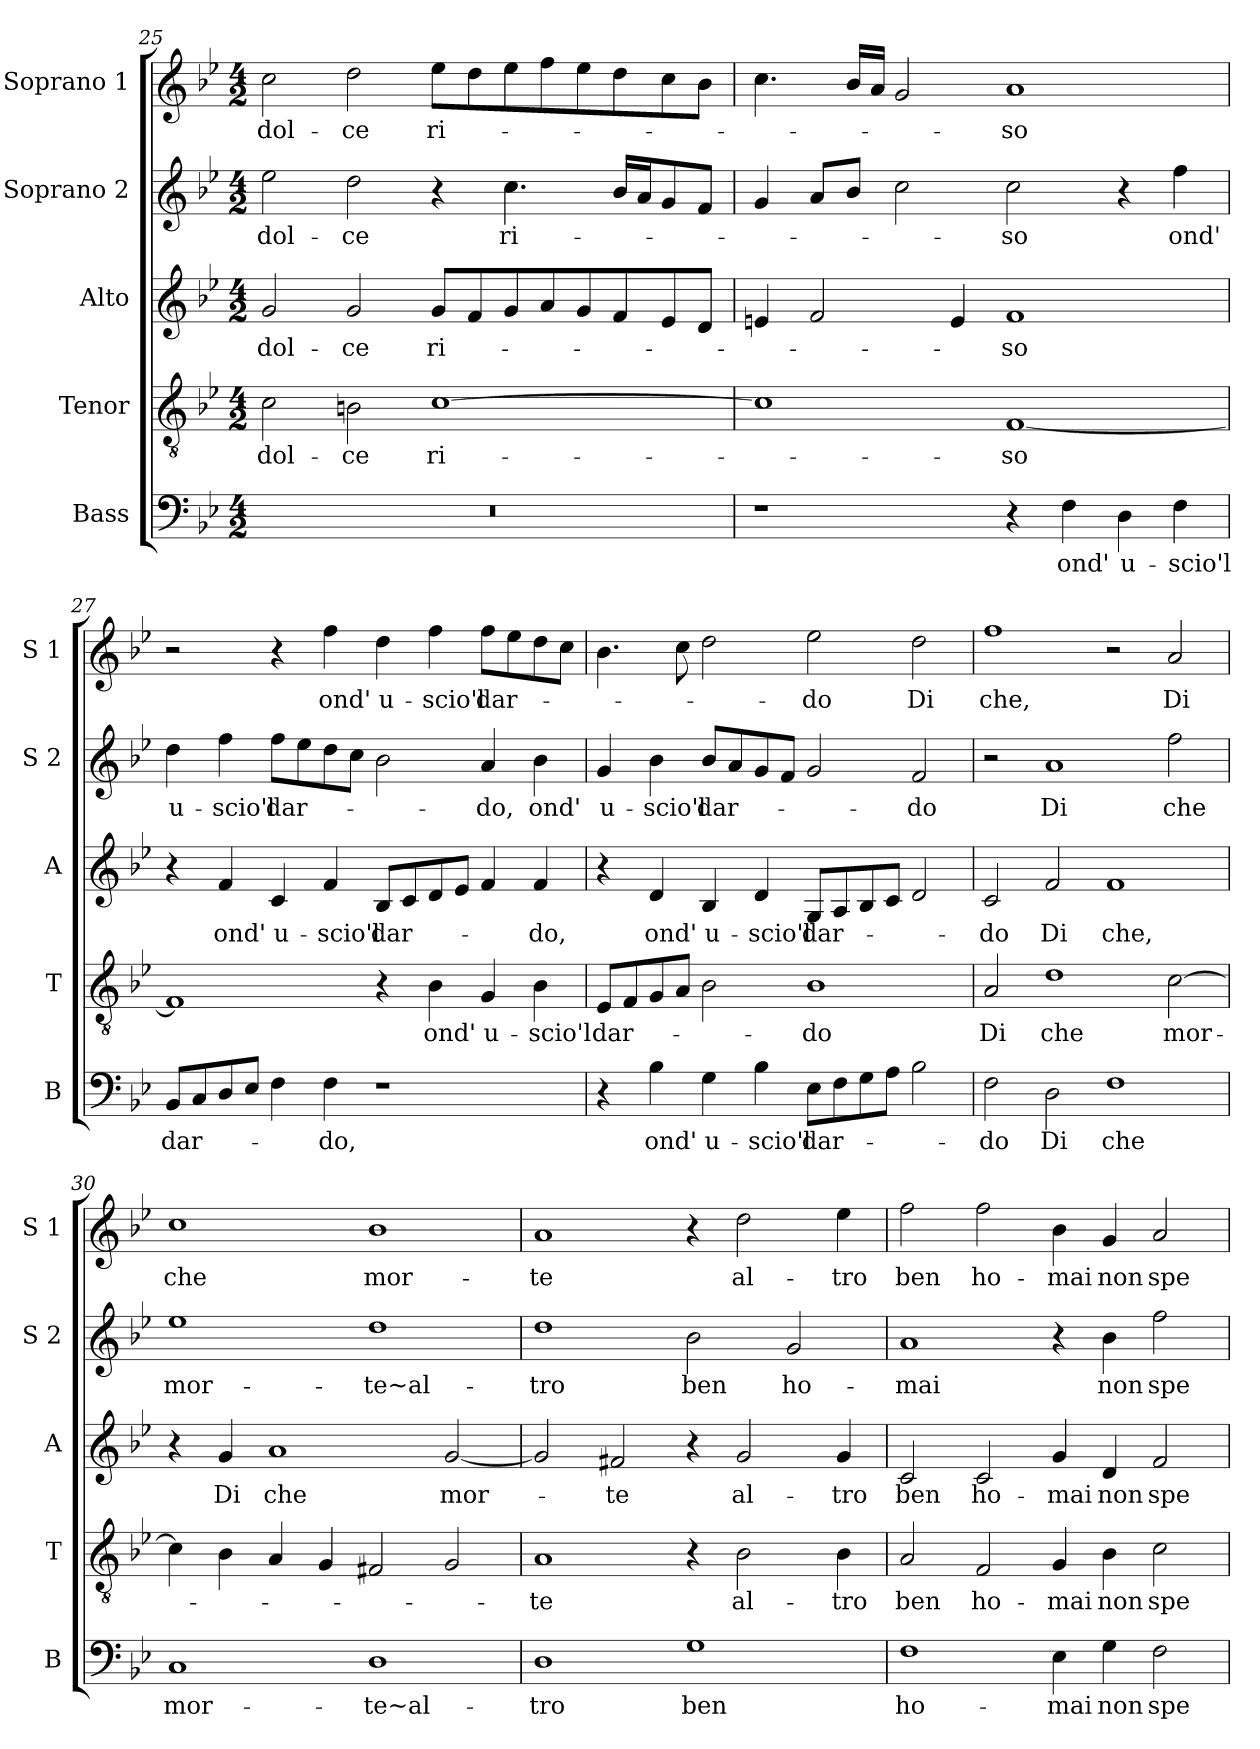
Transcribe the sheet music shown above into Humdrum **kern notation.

**kern	**text	**kern	**text	**kern	**text	**kern	**text	**kern	**text
*part5	*part5	*part4	*part4	*part3	*part3	*part2	*part2	*part1	*part1
*staff5	*staff5	*staff4	*staff4	*staff3	*staff3	*staff2	*staff2	*staff1	*staff1
*I"Bass	*	*I"Tenor	*	*I"Alto	*	*I"Soprano 2	*	*I"Soprano 1	*
*I'B	*	*I'T	*	*I'A	*	*I'S 2	*	*I'S 1	*
!!LO:LB:g=z
*clefF4	*	*clefGv2	*	*clefG2	*	*clefG2	*	*clefG2	*
*k[b-e-]	*	*k[b-e-]	*	*k[b-e-]	*	*k[b-e-]	*	*k[b-e-]	*
*B-:	*	*B-:	*	*B-:	*	*B-:	*	*B-:	*
*M4/2	*	*M4/2	*	*M4/2	*	*M4/2	*	*M4/2	*
=25	=25	=25	=25	=25	=25	=25	=25	=25	=25
!	!	!	!LO:LY:b	!	!LO:LY:b	!	!LO:LY:b	!	!LO:LY:b
0r	.	2c\	dol-	2g/	dol-	2ee-\	dol-	2cc\	dol-
!	!	!	!LO:LY:b	!	!LO:LY:b	!	!LO:LY:b	!	!LO:LY:b
.	.	2Bn\	-ce	2g/	-ce	2dd\	-ce	2dd\	-ce
!	!	!	!LO:LY:b	!	!LO:LY:b	!	!	!	!LO:LY:b
.	.	[1c	ri-	8g/L	ri-	4r	.	8ee-\L	ri-
.	.	.	.	8f/	.	.	.	8dd\	.
!	!	!	!	!	!	!	!LO:LY:b	!	!
.	.	.	.	8g/	.	4.cc\	ri-	8ee-\	.
.	.	.	.	8a/	.	.	.	8ff\	.
.	.	.	.	8g/	.	.	.	8ee-\	.
.	.	.	.	8f/	.	16b-/LL	.	8dd\	.
.	.	.	.	.	.	16a/J	.	.	.
.	.	.	.	8e-/	.	8g/	.	8cc\	.
.	.	.	.	8d/J	.	8f/J	.	8b-\J	.
=26	=26	=26	=26	=26	=26	=26	=26	=26	=26
1r	.	1c]	.	4en/	.	4g/	.	4.cc\	.
.	.	.	.	2f/	.	8a/L	.	.	.
.	.	.	.	.	.	8b-/J	.	16b-/LL	.
.	.	.	.	.	.	.	.	16a/JJ	.
.	.	.	.	.	.	2cc\	.	2g/	.
.	.	.	.	4e/	.	.	.	.	.
!	!	!	!LO:LY:b	!	!LO:LY:b	!	!LO:LY:b	!	!LO:LY:b
4r	.	[1F	-so	1f	-so	2cc\	-so	1a	-so
!	!LO:LY:b	!	!	!	!	!	!	!	!
4F\	ond'	.	.	.	.	.	.	.	.
!	!LO:LY:b	!	!	!	!	!	!	!	!
4D\	u-	.	.	.	.	4r	.	.	.
!	!LO:LY:b	!	!	!	!	!	!LO:LY:b	!	!
4F\	-scio'l	.	.	.	.	4ff\	ond'	.	.
=27	=27	=27	=27	=27	=27	=27	=27	=27	=27
!	!LO:LY:b	!	!	!	!	!	!LO:LY:b	!	!
8BB-/L	dar-	1F]	.	4r	.	4dd\	u-	2r	.
8C/	.	.	.	.	.	.	.	.	.
!	!	!	!	!	!LO:LY:b	!	!LO:LY:b	!	!
8D/	.	.	.	4f/	ond'	4ff\	-scio'l	.	.
8E-/J	.	.	.	.	.	.	.	.	.
!	!	!	!	!	!LO:LY:b	!	!LO:LY:b	!	!
4F\	.	.	.	4c/	u-	8ff\L	dar-	4r	.
.	.	.	.	.	.	8ee-\	.	.	.
!	!LO:LY:b	!	!	!	!LO:LY:b	!	!	!	!LO:LY:b
4F\	-do,	.	.	4f/	-scio'l	8dd\	.	4ff\	ond'
.	.	.	.	.	.	8cc\J	.	.	.
!	!	!	!	!	!LO:LY:b	!	!	!	!LO:LY:b
1r	.	4r	.	8B-/L	dar-	2b-\	.	4dd\	u-
.	.	.	.	8c/	.	.	.	.	.
!	!	!	!LO:LY:b	!	!	!	!	!	!LO:LY:b
.	.	4B-\	ond'	8d/	.	.	.	4ff\	-scio'l
.	.	.	.	8e-/J	.	.	.	.	.
!	!	!	!LO:LY:b	!	!	!	!LO:LY:b	!	!LO:LY:b
.	.	4G/	u-	4f/	.	4a/	-do,	8ff\L	dar-
.	.	.	.	.	.	.	.	8ee-\	.
!	!	!	!LO:LY:b	!	!LO:LY:b	!	!LO:LY:b	!	!
.	.	4B-\	-scio'l	4f/	-do,	4b-\	ond'	8dd\	.
.	.	.	.	.	.	.	.	8cc\J	.
!!LO:LB:g=z
=28	=28	=28	=28	=28	=28	=28	=28	=28	=28
!	!	!	!LO:LY:b	!	!	!	!LO:LY:b	!	!
4r	.	8E-/L	dar-	4r	.	4g/	u-	4.b-\	.
.	.	8F/	.	.	.	.	.	.	.
!	!LO:LY:b	!	!	!	!LO:LY:b	!	!LO:LY:b	!	!
4B-\	ond'	8G/	.	4d/	ond'	4b-\	-scio'l	.	.
.	.	8A/J	.	.	.	.	.	8cc\	.
!	!LO:LY:b	!	!	!	!LO:LY:b	!	!LO:LY:b	!	!
4G\	u-	2B-\	.	4B-/	u-	8b-/L	dar-	2dd\	.
.	.	.	.	.	.	8a/	.	.	.
!	!LO:LY:b	!	!	!	!LO:LY:b	!	!	!	!
4B-\	-scio'l	.	.	4d/	-scio'l	8g/	.	.	.
.	.	.	.	.	.	8f/J	.	.	.
!	!LO:LY:b	!	!LO:LY:b	!	!LO:LY:b	!	!	!	!LO:LY:b
8E-\L	dar-	1B-	-do	8G/L	dar-	2g/	.	2ee-\	-do
8F\	.	.	.	8A/	.	.	.	.	.
8G\	.	.	.	8B-/	.	.	.	.	.
8A\J	.	.	.	8c/J	.	.	.	.	.
!	!	!	!	!	!	!	!LO:LY:b	!	!LO:LY:b
2B-\	.	.	.	2d/	.	2f/	-do	2dd\	Di
=29	=29	=29	=29	=29	=29	=29	=29	=29	=29
!	!LO:LY:b	!	!LO:LY:b	!	!LO:LY:b	!	!	!	!LO:LY:b
2F\	-do	2A/	Di	2c/	-do	2r	.	1ff	che,
!	!LO:LY:b	!	!LO:LY:b	!	!LO:LY:b	!	!LO:LY:b	!	!
2D\	Di	1d	che	2f/	Di	1a	Di	.	.
!	!LO:LY:b	!	!	!	!LO:LY:b	!	!	!	!
1F	che	.	.	1f	che,	.	.	2r	.
!	!	!	!LO:LY:b	!	!	!	!LO:LY:b	!	!LO:LY:b
.	.	[2c\	mor-	.	.	2ff\	che	2a/	Di
=30	=30	=30	=30	=30	=30	=30	=30	=30	=30
!	!LO:LY:b	!	!	!	!	!	!LO:LY:b	!	!LO:LY:b
1C	mor-	4c\]	.	4r	.	1ee-	mor-	1cc	che
!	!	!	!	!	!LO:LY:b	!	!	!	!
.	.	4B-\	.	4g/	Di	.	.	.	.
!	!	!	!	!	!LO:LY:b	!	!	!	!
.	.	4A/	.	1a	che	.	.	.	.
.	.	4G/	.	.	.	.	.	.	.
!	!LO:LY:b	!	!	!	!	!	!LO:LY:b	!	!LO:LY:b
1D	-te~al-	2F#X/	.	.	.	1dd	-te~al-	1b-	mor-
!	!	!	!	!	!LO:LY:b	!	!	!	!
.	.	2G/	.	[2g/	mor-	.	.	.	.
!!LO:PB:g=z
=31	=31	=31	=31	=31	=31	=31	=31	=31	=31
!	!LO:LY:b	!	!LO:LY:b	!	!	!	!LO:LY:b	!	!LO:LY:b
1D	-tro	1A	-te	2g/]	.	1dd	-tro	1a	-te
!	!	!	!	!	!LO:LY:b	!	!	!	!
.	.	.	.	2f#X/	-te	.	.	.	.
!	!LO:LY:b	!	!	!	!	!	!LO:LY:b	!	!
1G	ben	4r	.	4r	.	2b-\	ben	4r	.
!	!	!	!LO:LY:b	!	!LO:LY:b	!	!	!	!LO:LY:b
.	.	2B-\	al-	2g/	al-	.	.	2dd\	al-
!	!	!	!	!	!	!	!LO:LY:b	!	!
.	.	.	.	.	.	2g/	ho-	.	.
!	!	!	!LO:LY:b	!	!LO:LY:b	!	!	!	!LO:LY:b
.	.	4B-\	-tro	4g/	-tro	.	.	4ee-\	-tro
=32	=32	=32	=32	=32	=32	=32	=32	=32	=32
!	!LO:LY:b	!	!LO:LY:b	!	!LO:LY:b	!	!LO:LY:b	!	!LO:LY:b
1F	ho-	2A/	ben	2c/	ben	1a	-mai	2ff\	ben
!	!	!	!LO:LY:b	!	!LO:LY:b	!	!	!	!LO:LY:b
.	.	2F/	ho-	2c/	ho-	.	.	2ff\	ho-
!	!LO:LY:b	!	!LO:LY:b	!	!LO:LY:b	!	!	!	!LO:LY:b
4E-\	-mai	4G/	-mai	4g/	-mai	4r	.	4b-\	-mai
!	!LO:LY:b	!	!LO:LY:b	!	!LO:LY:b	!	!LO:LY:b	!	!LO:LY:b
4G\	non	4B-\	non	4d/	non	4b-\	non	4g/	non
!	!LO:LY:b	!	!LO:LY:b	!	!LO:LY:b	!	!LO:LY:b	!	!LO:LY:b
2F\	spe-	2c\	spe-	2f/	spe-	2ff\	spe-	2a/	spe-
=	=	=	=	=	=	=	=	=	=
*-	*-	*-	*-	*-	*-	*-	*-	*-	*-
